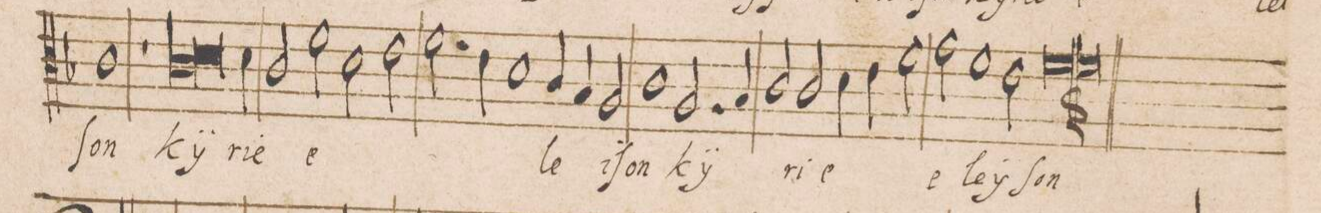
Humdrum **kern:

**kern	**text
*I"DISCANTVS	*
*clefC3	*
*k[b-]	*
*met(C|)	*
*M2/1	*
1c	-ſon
1r	.
=9-	=9-
*lig	*
*col	*
1c	kӱ-
2.d\	.
*Xcol	*
*Xlig	*
4d\	-ri-
=10	=10
2c\	-e
2f\	e-
2d\	.
2e\	.
=11	=11
2.f\	.
4e\	.
1d	.
=12-	=12-
4c/	-lei-
4B-/	.
2A/	.
1c	-ſon
=13-	=13-
2.A/	kӱ-
4B-/	.
2c/	.
2c/	-ri-
=14-	=14-
4d\	-e
4e\	.
2f\	.
2g\	e-
1f\	-leӱ-
=15-	=15-
2e\	.
0fl	-ſon
=16||	=16||
*-	*-
